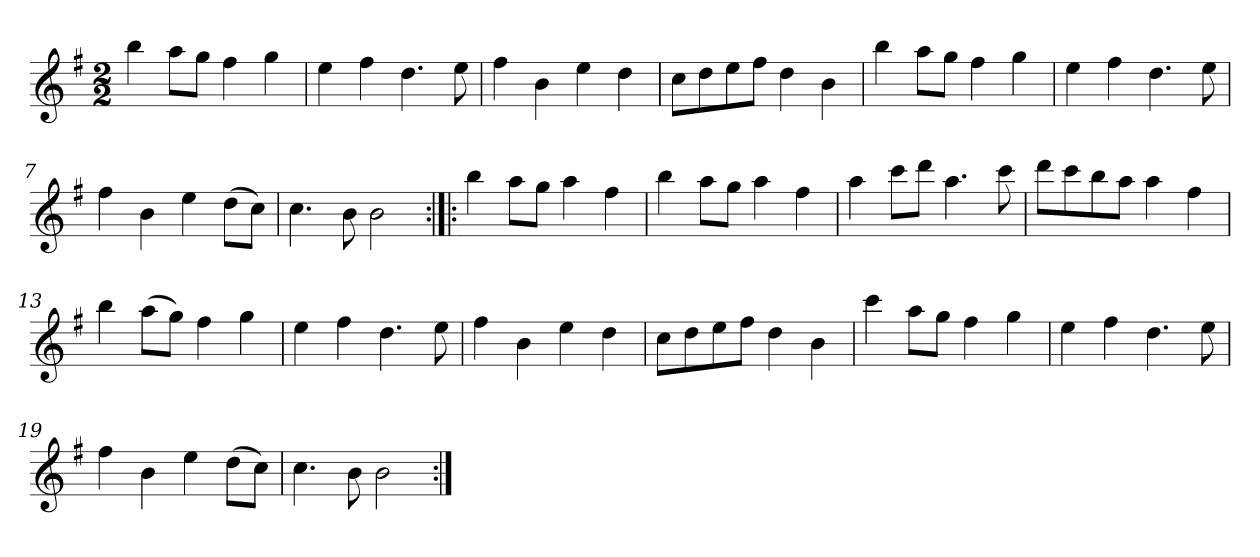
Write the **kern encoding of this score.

**kern
*part1
*staff1
*clefG2
*k[f#]
*G:
*M2/2
*MM120
=1
4bb
8aa\L
8gg\J
4ff#
4gg
=2
4ee
4ff#
4.dd
8ee
=3
4ff#
4b
4ee
4dd
=4
8cc\L
8dd\
8ee\
8ff#\J
4dd
4b
=5
4bb
8aa\L
8gg\J
4ff#
4gg
=6
4ee
4ff#
4.dd
8ee
=7
4ff#
4b
4ee
(8dd\L
8cc\J)
=8
4.cc
8b
2b
=9:|!|:
4bb
8aa\L
8gg\J
4aa
4ff#
=10
4bb
8aa\L
8gg\J
4aa
4ff#
=11
4aa
8ccc\L
8ddd\J
4.aa
8ccc
=12
8ddd\L
8ccc\
8bb\
8aa\J
4aa
4ff#
=13
4bb
(8aa\L
8gg\J)
4ff#
4gg
=14
4ee
4ff#
4.dd
8ee
=15
4ff#
4b
4ee
4dd
=16
8cc\L
8dd\
8ee\
8ff#\J
4dd
4b
=17
4ccc
8aa\L
8gg\J
4ff#
4gg
=18
4ee
4ff#
4.dd
8ee
=19
4ff#
4b
4ee
(8dd\L
8cc\J)
=20
4.cc
8b
2b
=:|!
*-
